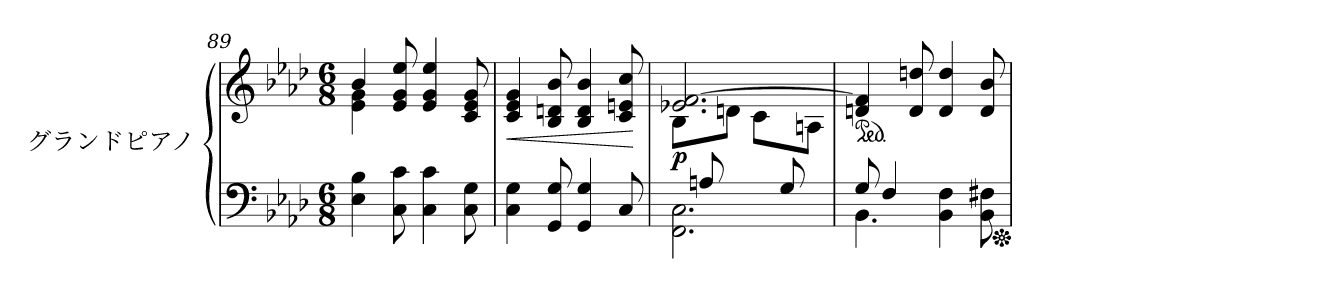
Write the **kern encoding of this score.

**kern	**kern	**dynam
*part1	*part1	*part1
*staff2	*staff1	*staff1/2
*I"グランドピアノ	*	*
*clefF4	*clefG2	*
*k[b-e-a-d-]	*k[b-e-a-d-]	*
*M6/8	*M6/8	*
=89	=89	=89
*	*^	*
4E-\ 4B-\	4b-/	4e-\ 4g\	.
8C\ 8c\	8e-/ 8g/ 8ee-/	8reyy	.
4C\ 4c\	4e-/ 4g/ 4ee-/	4.reyy	.
8C\ 8G\	8c/ 8e-/ 8g/	.	.
*	*v	*v	*
=90	=90	=90
!	!	!LO:HP:b
4C\ 4G\	4c/ 4e-/ 4g/	<
8GG/ 8G/	8B-/ 8dn/ 8b-/	.
4GG/ 4G/	4B-/ 4d/ 4b-/	.
8C/	8c/ 8en/ 8cc/	.
.	.	[
!!LO:PB:g=z
=91	=91	=91
*^	*^	*
!	!	!	!	!LO:DY:b
8ryy	2.FF\ 2.C\	2.e-X/ [2.f/	(>8B-\L	p
8An/	.	.	8ryy	.
4ryy	.	.	8dn\J	.
.	.	.	8c\L	.
8G/	.	.	8ryy	.
8ryy	.	.	8An\J	.
=92	=92	=92	=92	=92
*	*	*ped	*	*
8G/	4.BB-\	4dn/ 4f/]	4.ryy	.
4F/)	.	.	.	.
.	.	8d/ 8ddn/	.	.
4.ryy	4BB-\ 4F\	4d/ 4dd/	4.reyy	.
.	8BB-\ 8F#X\	8d/ 8b-/	.	.
*	*	*v	*v	*
*Xped	*	*	*
*v	*v	*	*
=	=	=
*-	*-	*-
